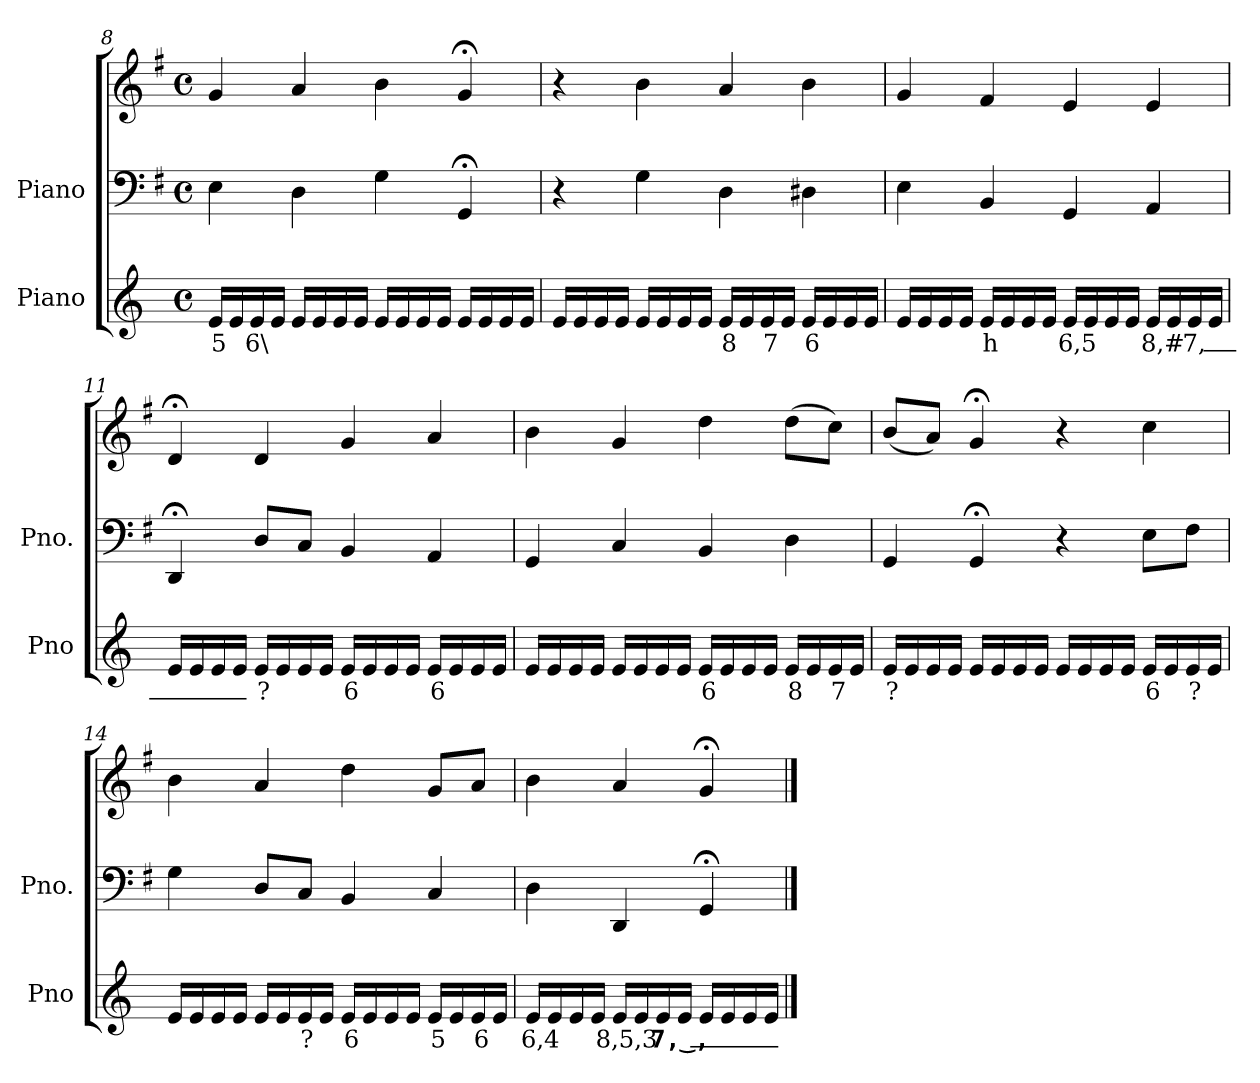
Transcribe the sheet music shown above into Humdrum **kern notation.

**kern	**text	**kern	**kern
*part2	*part2	*part1	*part1
*staff3	*staff3	*staff2	*staff1
*I"Piano	*	*I"Piano	*
*I'Pno	*	*I'Pno.	*
*clefG2	*	*clefF4	*clefG2
*k[]	*	*k[f#]	*k[f#]
*M4/4	*	*M4/4	*M4/4
*met(c)	*	*met(c)	*met(c)
=8	=8	=8	=8
!	!LO:LY:b	!	!
16e/LL	5	4E\	4g/
16e/	.	.	.
!	!LO:LY:b	!	!
16e/	6\	.	.
16e/JJ	.	.	.
16e/LL	.	4D\	4a/
16e/	.	.	.
16e/	.	.	.
16e/JJ	.	.	.
16e/LL	.	4G\	4b\
16e/	.	.	.
16e/	.	.	.
16e/JJ	.	.	.
16e/LL	.	4GG;</	4g;</
16e/	.	.	.
16e/	.	.	.
16e/JJ	.	.	.
=9	=9	=9	=9
16e/LL	.	4r	4r
16e/	.	.	.
16e/	.	.	.
16e/JJ	.	.	.
16e/LL	.	4G\	4b\
16e/	.	.	.
16e/	.	.	.
16e/JJ	.	.	.
!	!LO:LY:b	!	!
16e/LL	8	4D\	4a/
16e/	.	.	.
!	!LO:LY:b	!	!
16e/	7	.	.
16e/JJ	.	.	.
!	!LO:LY:b	!	!
16e/LL	6	4D#X\	4b\
16e/	.	.	.
16e/	.	.	.
16e/JJ	.	.	.
=10	=10	=10	=10
16e/LL	.	4E\	4g/
16e/	.	.	.
16e/	.	.	.
16e/JJ	.	.	.
!	!LO:LY:b	!	!
16e/LL	h	4BB/	4f#/
16e/	.	.	.
16e/	.	.	.
16e/JJ	.	.	.
!	!LO:LY:b	!	!
16e/LL	6,5	4GG/	4e/
16e/	.	.	.
16e/	.	.	.
16e/JJ	.	.	.
!	!LO:LY:b	!	!
16e/LL	8,#	4AA/	4e/
16e/	.	.	.
!	!LO:LY:b	!	!
16e/	7,_	.	.
16e/JJ	.	.	.
=11	=11	=11	=11
16e/LL	.	4DD;</	4d;</
16e/	.	.	.
16e/	.	.	.
16e/JJ	.	.	.
!	!LO:LY:b	!	!
16e/LL	?	8D/L	4d/
16e/	.	.	.
16e/	.	8C/J	.
16e/JJ	.	.	.
!	!LO:LY:b	!	!
16e/LL	6	4BB/	4g/
16e/	.	.	.
16e/	.	.	.
16e/JJ	.	.	.
!	!LO:LY:b	!	!
16e/LL	6	4AA/	4a/
16e/	.	.	.
16e/	.	.	.
16e/JJ	.	.	.
=12	=12	=12	=12
16e/LL	.	4GG/	4b\
16e/	.	.	.
16e/	.	.	.
16e/JJ	.	.	.
16e/LL	.	4C/	4g/
16e/	.	.	.
16e/	.	.	.
16e/JJ	.	.	.
!	!LO:LY:b	!	!
16e/LL	6	4BB/	4dd\
16e/	.	.	.
16e/	.	.	.
16e/JJ	.	.	.
!	!LO:LY:b	!	!
16e/LL	8	4D\	(>8dd\L
16e/	.	.	.
!	!LO:LY:b	!	!
16e/	7	.	8cc\J)
16e/JJ	.	.	.
=13	=13	=13	=13
!	!LO:LY:b	!	!
16e/LL	?	4GG/	(<8b/L
16e/	.	.	.
16e/	.	.	8a/J)
16e/JJ	.	.	.
16e/LL	.	4GG;</	4g;</
16e/	.	.	.
16e/	.	.	.
16e/JJ	.	.	.
16e/LL	.	4r	4r
16e/	.	.	.
16e/	.	.	.
16e/JJ	.	.	.
!	!LO:LY:b	!	!
16e/LL	6	8E\L	4cc\
16e/	.	.	.
!	!LO:LY:b	!	!
16e/	?	8F#\J	.
16e/JJ	.	.	.
=14	=14	=14	=14
16e/LL	.	4G\	4b\
16e/	.	.	.
16e/	.	.	.
16e/JJ	.	.	.
16e/LL	.	8D/L	4a/
16e/	.	.	.
!	!LO:LY:b	!	!
16e/	?	8C/J	.
16e/JJ	.	.	.
!	!LO:LY:b	!	!
16e/LL	6	4BB/	4dd\
16e/	.	.	.
16e/	.	.	.
16e/JJ	.	.	.
!	!LO:LY:b	!	!
16e/LL	5	4C/	8g/L
16e/	.	.	.
!	!LO:LY:b	!	!
16e/	6	.	8a/J
16e/JJ	.	.	.
=15	=15	=15	=15
!	!LO:LY:b	!	!
16e/LL	6,4	4D\	4b\
16e/	.	.	.
16e/	.	.	.
16e/JJ	.	.	.
!	!LO:LY:b	!	!
16e/LL	8,5,3	4DD/	4a/
16e/	.	.	.
!	!LO:LY:b	!	!
16e/	7,_,_	.	.
16e/JJ	.	.	.
16e/LL	.	4GG;</	4g;</
16e/	.	.	.
16e/	.	.	.
16e/JJ	.	.	.
==	==	==	==
*-	*-	*-	*-
